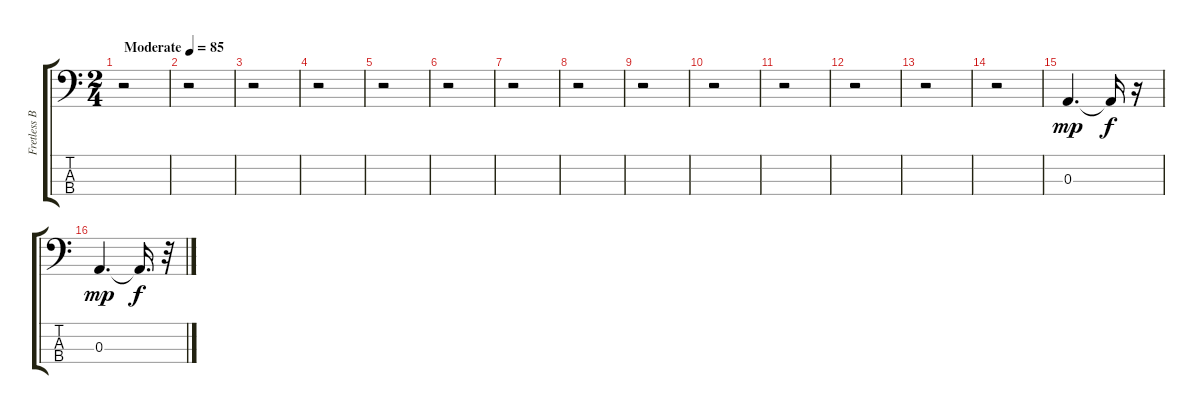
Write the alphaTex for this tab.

\track ("Fretless Bass" "Fretless B") {instrument fretlessbass}
\staff {score tabs}
\tuning (G2 D2 A1 E1) {hide}
\ts (2 4)
\tempo (85 "Moderate")
\clef f4
\ks c
r.2{dy mp instrument fretlessbass} |
r.2 |
r.2 |
r.2 |
r.2 |
r.2 |
r.2 |
r.2 |
r.2 |
r.2 |
r.2 |
r.2 |
r.2 |
r.2 |
0.3.4{d volume 15} 0.3{t}.16{dy f} r.16 |
0.3.4{d dy mp} 0.3{t}.16{d dy f} r.32
